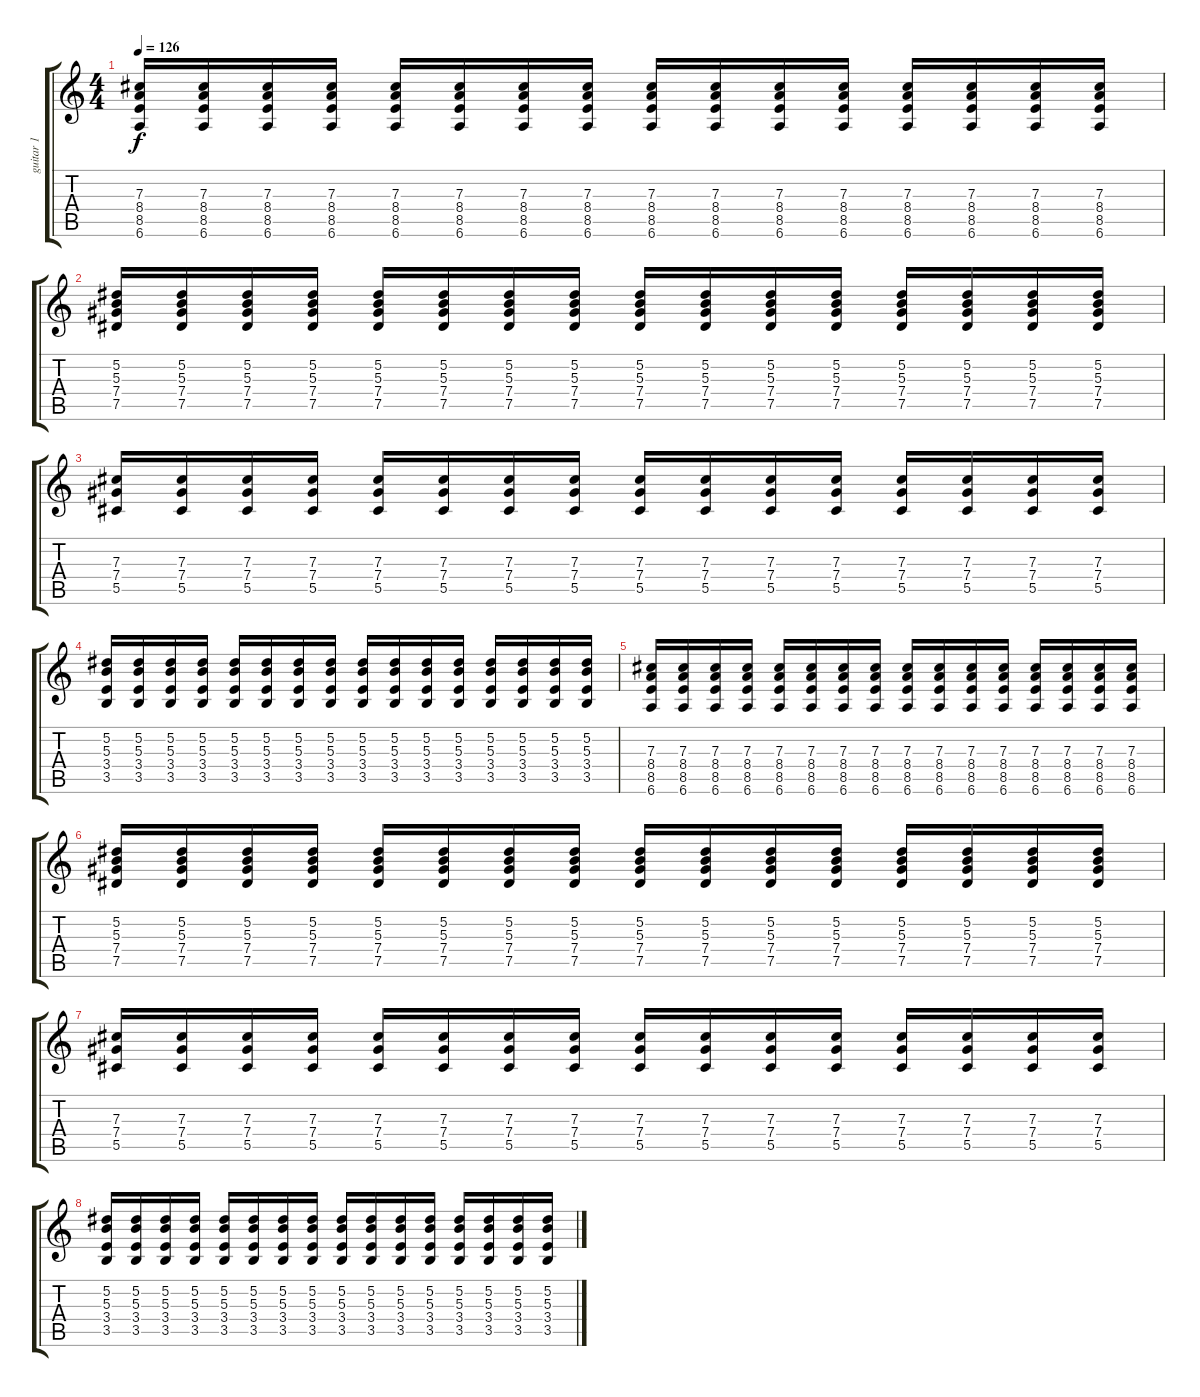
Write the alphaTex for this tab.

\track ("guitar 1" "guitar 1") {instrument overdrivenguitar}
\staff {score tabs}
\tuning (Eb4 Bb3 Gb3 Db3 Ab2 Eb2) {hide}
\ts (4 4)
\tempo 126
\clef g2
\ks c
(7.3 8.4 8.5 6.6).16{dy f} (7.3 8.4 8.5 6.6).16 (7.3 8.4 8.5 6.6).16 (7.3 8.4 8.5 6.6).16 (7.3 8.4 8.5 6.6).16 (7.3 8.4 8.5 6.6).16 (7.3 8.4 8.5 6.6).16 (7.3 8.4 8.5 6.6).16 (7.3 8.4 8.5 6.6).16 (7.3 8.4 8.5 6.6).16 (7.3 8.4 8.5 6.6).16 (7.3 8.4 8.5 6.6).16 (7.3 8.4 8.5 6.6).16 (7.3 8.4 8.5 6.6).16 (7.3 8.4 8.5 6.6).16 (7.3 8.4 8.5 6.6).16 |
(5.2 5.3 7.4 7.5).16 (5.2 5.3 7.4 7.5).16 (5.2 5.3 7.4 7.5).16 (5.2 5.3 7.4 7.5).16 (5.2 5.3 7.4 7.5).16 (5.2 5.3 7.4 7.5).16 (5.2 5.3 7.4 7.5).16 (5.2 5.3 7.4 7.5).16 (5.2 5.3 7.4 7.5).16 (5.2 5.3 7.4 7.5).16 (5.2 5.3 7.4 7.5).16 (5.2 5.3 7.4 7.5).16 (5.2 5.3 7.4 7.5).16 (5.2 5.3 7.4 7.5).16 (5.2 5.3 7.4 7.5).16 (5.2 5.3 7.4 7.5).16 |
(7.3 7.4 5.5).16 (7.3 7.4 5.5).16 (7.3 7.4 5.5).16 (7.3 7.4 5.5).16 (7.3 7.4 5.5).16 (7.3 7.4 5.5).16 (7.3 7.4 5.5).16 (7.3 7.4 5.5).16 (7.3 7.4 5.5).16 (7.3 7.4 5.5).16 (7.3 7.4 5.5).16 (7.3 7.4 5.5).16 (7.3 7.4 5.5).16 (7.3 7.4 5.5).16 (7.3 7.4 5.5).16 (7.3 7.4 5.5).16 |
(5.2 5.3 3.4 3.5).16 (5.2 5.3 3.4 3.5).16 (5.2 5.3 3.4 3.5).16 (5.2 5.3 3.4 3.5).16 (5.2 5.3 3.4 3.5).16 (5.2 5.3 3.4 3.5).16 (5.2 5.3 3.4 3.5).16 (5.2 5.3 3.4 3.5).16 (5.2 5.3 3.4 3.5).16 (5.2 5.3 3.4 3.5).16 (5.2 5.3 3.4 3.5).16 (5.2 5.3 3.4 3.5).16 (5.2 5.3 3.4 3.5).16 (5.2 5.3 3.4 3.5).16 (5.2 5.3 3.4 3.5).16 (5.2 5.3 3.4 3.5).16 |
(7.3 8.4 8.5 6.6).16 (7.3 8.4 8.5 6.6).16 (7.3 8.4 8.5 6.6).16 (7.3 8.4 8.5 6.6).16 (7.3 8.4 8.5 6.6).16 (7.3 8.4 8.5 6.6).16 (7.3 8.4 8.5 6.6).16 (7.3 8.4 8.5 6.6).16 (7.3 8.4 8.5 6.6).16 (7.3 8.4 8.5 6.6).16 (7.3 8.4 8.5 6.6).16 (7.3 8.4 8.5 6.6).16 (7.3 8.4 8.5 6.6).16 (7.3 8.4 8.5 6.6).16 (7.3 8.4 8.5 6.6).16 (7.3 8.4 8.5 6.6).16 |
(5.2 5.3 7.4 7.5).16 (5.2 5.3 7.4 7.5).16 (5.2 5.3 7.4 7.5).16 (5.2 5.3 7.4 7.5).16 (5.2 5.3 7.4 7.5).16 (5.2 5.3 7.4 7.5).16 (5.2 5.3 7.4 7.5).16 (5.2 5.3 7.4 7.5).16 (5.2 5.3 7.4 7.5).16 (5.2 5.3 7.4 7.5).16 (5.2 5.3 7.4 7.5).16 (5.2 5.3 7.4 7.5).16 (5.2 5.3 7.4 7.5).16 (5.2 5.3 7.4 7.5).16 (5.2 5.3 7.4 7.5).16 (5.2 5.3 7.4 7.5).16 |
(7.3 7.4 5.5).16 (7.3 7.4 5.5).16 (7.3 7.4 5.5).16 (7.3 7.4 5.5).16 (7.3 7.4 5.5).16 (7.3 7.4 5.5).16 (7.3 7.4 5.5).16 (7.3 7.4 5.5).16 (7.3 7.4 5.5).16 (7.3 7.4 5.5).16 (7.3 7.4 5.5).16 (7.3 7.4 5.5).16 (7.3 7.4 5.5).16 (7.3 7.4 5.5).16 (7.3 7.4 5.5).16 (7.3 7.4 5.5).16 |
(5.2 5.3 3.4 3.5).16 (5.2 5.3 3.4 3.5).16 (5.2 5.3 3.4 3.5).16 (5.2 5.3 3.4 3.5).16 (5.2 5.3 3.4 3.5).16 (5.2 5.3 3.4 3.5).16 (5.2 5.3 3.4 3.5).16 (5.2 5.3 3.4 3.5).16 (5.2 5.3 3.4 3.5).16 (5.2 5.3 3.4 3.5).16 (5.2 5.3 3.4 3.5).16 (5.2 5.3 3.4 3.5).16 (5.2 5.3 3.4 3.5).16 (5.2 5.3 3.4 3.5).16 (5.2 5.3 3.4 3.5).16 (5.2 5.3 3.4 3.5).16
